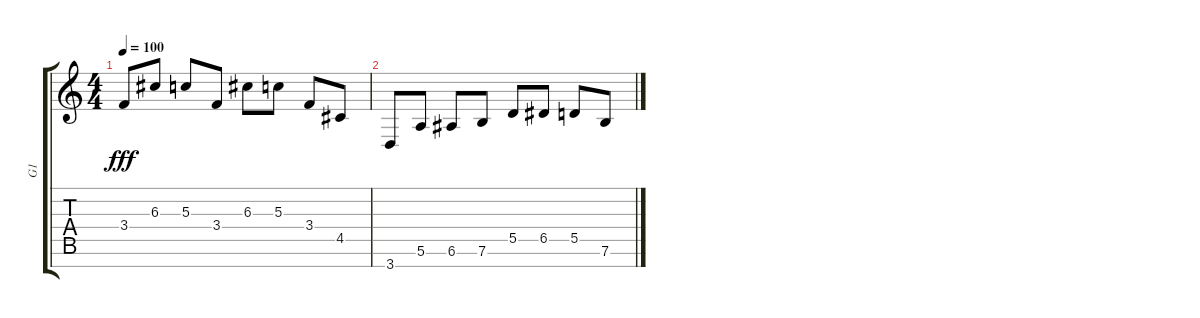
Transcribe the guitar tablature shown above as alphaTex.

\track ("G1" "G1") {instrument electricguitarclean}
\staff {score tabs}
\tuning (E4 B3 G3 D3 A2 E2 B1) {hide}
\ts (4 4)
\tempo 100
\clef g2
\ks c
3.4.8{dy fff} 6.3.8 5.3.8 3.4.8 6.3.8 5.3.8 3.4.8 4.5.8 |
3.7.8 5.6.8 6.6.8 7.6.8 5.5.8 6.5.8 5.5.8 7.6.8
